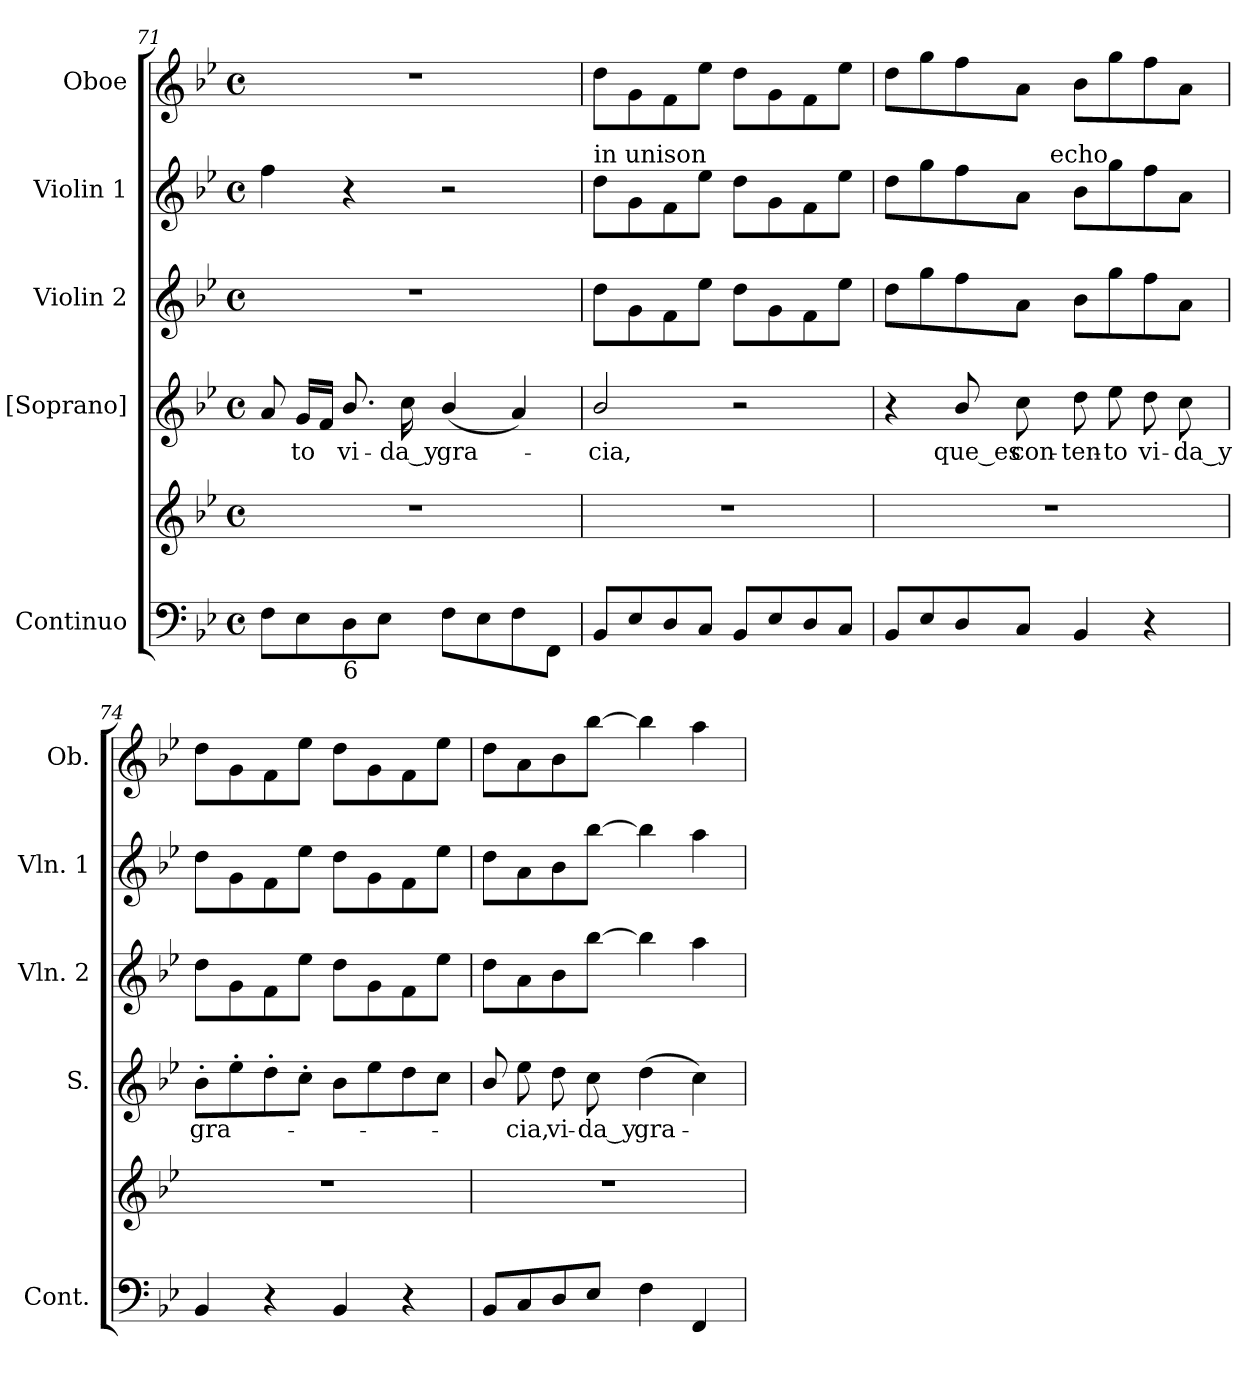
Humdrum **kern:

**kern	**kern	**kern	**text	**kern	**kern	**kern
*part5	*part5	*part4	*part4	*part3	*part2	*part1
*staff6	*staff5	*staff4	*staff4	*staff3	*staff2	*staff1
*I"Continuo	*	*I"[Soprano]	*	*I"Violin 2	*I"Violin 1	*I"Oboe
*I'Cont.	*	*I'S.	*	*I'Vln. 2	*I'Vln. 1	*I'Ob.
*clefF4	*clefG2	*clefG2	*	*clefG2	*clefG2	*clefG2
*k[b-e-]	*k[b-e-]	*k[b-e-]	*	*k[b-e-]	*k[b-e-]	*k[b-e-]
*B-:	*B-:	*B-:	*	*B-:	*B-:	*B-:
*M4/4	*M4/4	*M4/4	*	*M4/4	*M4/4	*M4/4
*met(c)	*met(c)	*met(c)	*	*met(c)	*met(c)	*met(c)
=71	=71	=71	=71	=71	=71	=71
8Fi\L	1r	8ai/	.	1r	4ffi\	1r
!	!	!	!LO:LY:b:color=#000000	!	!	!
8E-i\	.	16gi/LL	-to	.	.	.
.	.	16fi/JJ	.	.	.	.
!LO:TX:b:t=6	!	!	!	!	!	!
!	!	!	!LO:LY:b:color=#000000	!	!	!
8Di\	.	8.b-i/	vi-	.	4r	.
8E-i\J	.	.	.	.	.	.
!	!	!	!LO:LY:b:color=#000000	!	!	!
.	.	16cci\	-da_y	.	.	.
!	!	!	!LO:LY:b:color=#000000	!	!	!
8Fi\L	.	(4b-i/	gra-	.	2r	.
8E-i\	.	.	.	.	.	.
8Fi\	.	4ai/)	.	.	.	.
8FFi\J	.	.	.	.	.	.
!!LO:LB:g=z
=72	=72	=72	=72	=72	=72	=72
!	!	!	!	!	!LO:TX:a:t=in unison	!
!	!	!	!LO:LY:b:color=#000000	!	!	!
8BB-i/L	1r	2b-i/	-cia,	8ddi\L	8ddi\L	8ddi\L
8E-i/	.	.	.	8gi\	8gi\	8gi\
8Di/	.	.	.	8fi\	8fi\	8fi\
8Ci/J	.	.	.	8ee-i\J	8ee-i\J	8ee-i\J
8BB-i/L	.	2r	.	8ddi\L	8ddi\L	8ddi\L
8E-i/	.	.	.	8gi\	8gi\	8gi\
8Di/	.	.	.	8fi\	8fi\	8fi\
8Ci/J	.	.	.	8ee-i\J	8ee-i\J	8ee-i\J
=73	=73	=73	=73	=73	=73	=73
*	*	*	*	*	*^	*
8BB-i/L	1r	4r	.	8ddi\L	8ddi\L	4ryy	8ddi\L
8E-i/	.	.	.	8ggi\	8ggi\	.	8ggi\
!	!	!	!LO:LY:b:color=#000000	!	!	!	!
8Di/	.	8b-i/	que_es	8ffi\	8ffi\	8ryy	8ffi\
!	!	!	!LO:LY:b:color=#000000	!	!	!	!
8Ci/J	.	8cci\	con-	8ai\J	8ai\J	32ryy	8ai\J
.	.	.	.	.	.	64ryy	.
.	.	.	.	.	.	128ryy	.
.	.	.	.	.	.	512ryy	.
!	!	!	!	!	!	!LO:TX:a:t=echo	!
.	.	.	.	.	.	2ryy	.
!	!	!	!LO:LY:b:color=#000000	!	!	!	!
4BB-i/	.	8ddi\	-ten-	8b-i\L	8b-i\L	.	8b-i\L
!	!	!	!LO:LY:b:color=#000000	!	!	!	!
.	.	8ee-i\	-to	8ggi\	8ggi\	.	8ggi\
!	!	!	!LO:LY:b:color=#000000	!	!	!	!
4r	.	8ddi\	vi-	8ffi\	8ffi\	.	8ffi\
!	!	!	!LO:LY:b:color=#000000	!	!	!	!
.	.	8cci\	-da_y	8ai\J	8ai\J	.	8ai\J
.	.	.	.	.	.	16ryy	.
.	.	.	.	.	.	256.ryy	.
*	*	*	*	*	*v	*v	*
=74	=74	=74	=74	=74	=74	=74
*	*	*	*	*	*^	*
!	!	!	!LO:LY:b:color=#000000	!	!	!	!
*	*	*	*	*	*v	*v	*
4BB-i/	1r	8b-'i\L	gra-	8ddi\L	8ddi\L	8ddi\L
.	.	8ee-'i\	.	8gi\	8gi\	8gi\
4r	.	8dd'i\	.	8fi\	8fi\	8fi\
.	.	8cc'i\J	.	8ee-i\J	8ee-i\J	8ee-i\J
4BB-i/	.	8b-i\L	.	8ddi\L	8ddi\L	8ddi\L
.	.	8ee-i\	.	8gi\	8gi\	8gi\
4r	.	8ddi\	.	8fi\	8fi\	8fi\
.	.	8cci\J	.	8ee-i\J	8ee-i\J	8ee-i\J
=75	=75	=75	=75	=75	=75	=75
8BB-i/L	1r	8b-i/	.	8ddi\L	8ddi\L	8ddi\L
!	!	!	!LO:LY:b:color=#000000	!	!	!
8Ci/	.	8ee-i\	-cia,	8ai\	8ai\	8ai\
!	!	!	!LO:LY:b:color=#000000	!	!	!
8Di/	.	8ddi\	vi-	8b-i\	8b-i\	8b-i\
!	!	!	!LO:LY:b:color=#000000	!	!	!
8E-i/J	.	8cci\	-da_y	[8bb-i\J	[8bb-i\J	[8bb-i\J
!	!	!	!LO:LY:b:color=#000000	!	!	!
4Fi\	.	(4ddi\	gra-	4bb-i\]	4bb-i\]	4bb-i\]
4FFi/	.	4cci\)	.	4aai\	4aai\	4aai\
=	=	=	=	=	=	=
*-	*-	*-	*-	*-	*-	*-
